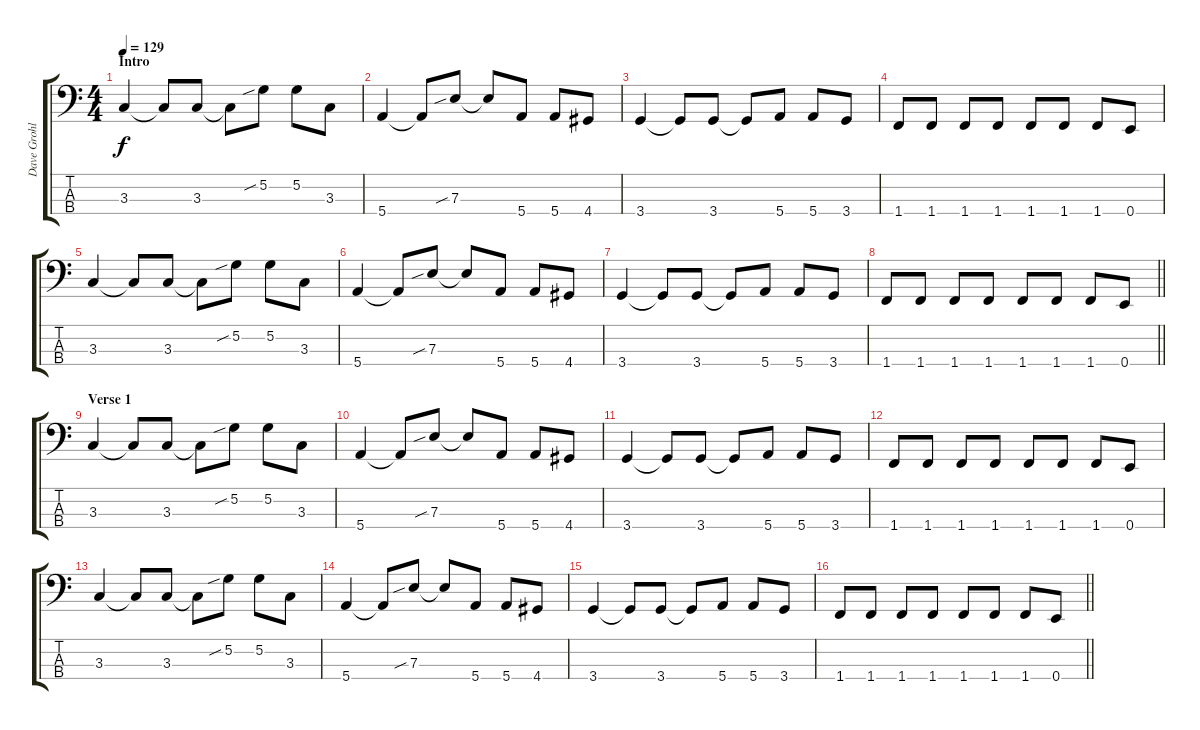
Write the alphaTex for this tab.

\track ("Dave Grohl" "Dave Grohl") {instrument electricbasspick}
\staff {score tabs}
\tuning (G2 D2 A1 E1) {hide}
\ts (4 4)
\section ("" "Intro")
\tempo 129
\clef f4
\ks c
3.3.4{dy f instrument electricbasspick} 3.3{t}.8 3.3.8 3.3{t}.8 5.2{sib}.8 5.2.8 3.3.8 |
5.4.4 5.4{t}.8 7.3{sib}.8 7.3{t}.8 5.4.8 5.4.8 4.4.8 |
3.4.4 3.4{t}.8 3.4.8 3.4{t}.8 5.4.8 5.4.8 3.4.8 |
1.4.8 1.4.8 1.4.8 1.4.8 1.4.8 1.4.8 1.4.8 0.4.8 |
3.3.4 3.3{t}.8 3.3.8 3.3{t}.8 5.2{sib}.8 5.2.8 3.3.8 |
5.4.4 5.4{t}.8 7.3{sib}.8 7.3{t}.8 5.4.8 5.4.8 4.4.8 |
3.4.4 3.4{t}.8 3.4.8 3.4{t}.8 5.4.8 5.4.8 3.4.8 |
\barLineRight lightlight
1.4.8 1.4.8 1.4.8 1.4.8 1.4.8 1.4.8 1.4.8 0.4.8 |
\section ("" "Verse 1")
3.3.4 3.3{t}.8 3.3.8 3.3{t}.8 5.2{sib}.8 5.2.8 3.3.8 |
5.4.4 5.4{t}.8 7.3{sib}.8 7.3{t}.8 5.4.8 5.4.8 4.4.8 |
3.4.4 3.4{t}.8 3.4.8 3.4{t}.8 5.4.8 5.4.8 3.4.8 |
1.4.8 1.4.8 1.4.8 1.4.8 1.4.8 1.4.8 1.4.8 0.4.8 |
3.3.4 3.3{t}.8 3.3.8 3.3{t}.8 5.2{sib}.8 5.2.8 3.3.8 |
5.4.4 5.4{t}.8 7.3{sib}.8 7.3{t}.8 5.4.8 5.4.8 4.4.8 |
3.4.4 3.4{t}.8 3.4.8 3.4{t}.8 5.4.8 5.4.8 3.4.8 |
\barLineRight lightlight
1.4.8 1.4.8 1.4.8 1.4.8 1.4.8 1.4.8 1.4.8 0.4.8
